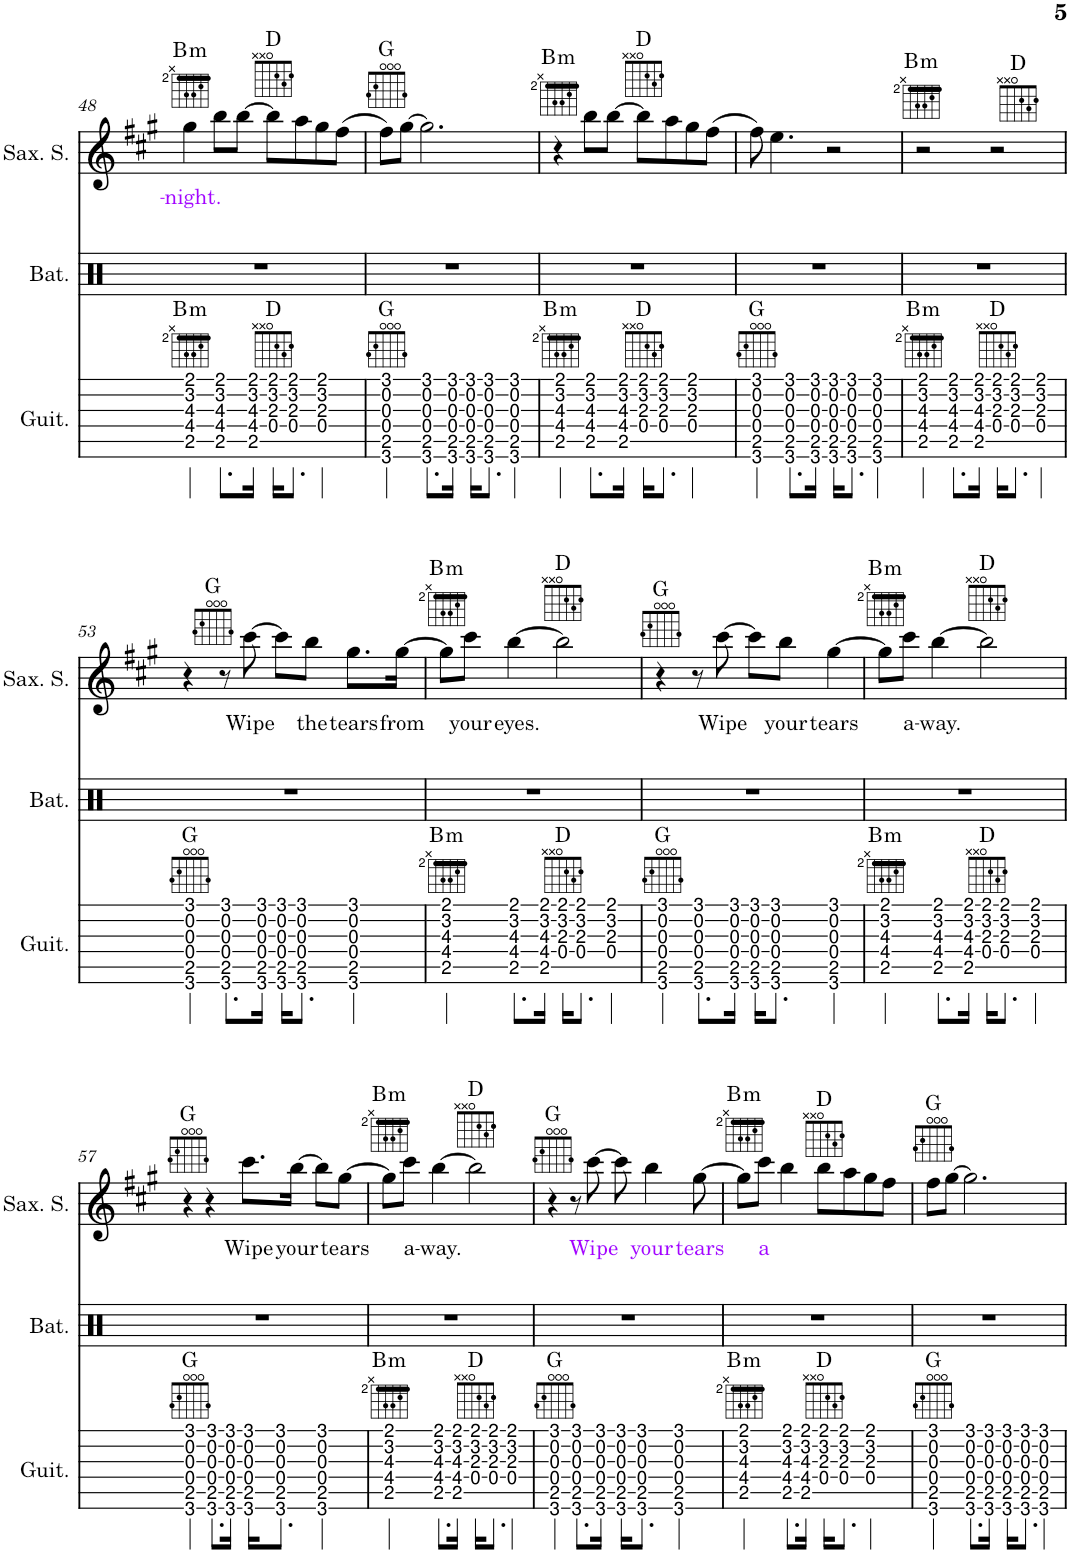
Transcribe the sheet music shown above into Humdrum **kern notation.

**kern	**harte	**kern	**kern	**text	**harte
*part3	*part3	*part2	*part1	*part1	*part1
*staff3	*	*staff2	*staff1	*staff1	*
*I"Guitarra	*	*I"Set de batterie	*I"Saxophone soprano	*	*
*I'Guit.	*	*I'Bat.	*I'Sax. S.	*	*
!!LO:PB:g=z
*	*	*clefX	*clefG2	*	*
*	*	*	*Trd1c2	*	*
*k[f#]	*	*k[]	*k[f#c#g#]	*	*
*M4/4	*	*M4/4	*M4/4	*	*
=48	=48	=48	=48	=48	=48
!	!LO:H:kt=m	!	!	!LO:LY:b:color=#AA00FF	!LO:H:kt=m
4BB\ 4F#\ 4B\ 4d\ 4f#\	B:min	1r	4gg#\	-night.	B:min
8.BB\ 8.F#\ 8.B\ 8.d\ 8.f#\L	.	.	8bb\L	.	.
.	.	.	[8bb\J	.	.
16BB\ 16F#\ 16B\ 16d\ 16f#\Jk	.	.	.	.	.
16D\ 16A\ 16d\ 16f#\KL	D:maj	.	8bb\L]	.	.
8.D\ 8.A\ 8.d\ 8.f#\J	.	.	.	.	.
.	.	.	8aa\	.	.
4D\ 4A\ 4d\ 4f#\	.	.	8gg#\	.	.
.	.	.	(8ff#\J	.	.
=49	=49	=49	=49	=49	=49
4GG\ 4BB\ 4D\ 4G\ 4B\ 4g\	G:maj	1r	8ff#\L)	.	.
.	.	.	[8gg#\J	.	.
8.GG\ 8.BB\ 8.D\ 8.G\ 8.B\ 8.g\L	.	.	2.gg#\]	.	.
16GG\ 16BB\ 16D\ 16G\ 16B\ 16g\Jk	.	.	.	.	.
16GG\ 16BB\ 16D\ 16G\ 16B\ 16g\KL	.	.	.	.	.
8.GG\ 8.BB\ 8.D\ 8.G\ 8.B\ 8.g\J	.	.	.	.	.
4GG\ 4BB\ 4D\ 4G\ 4B\ 4g\	.	.	.	.	.
=50	=50	=50	=50	=50	=50
!	!LO:H:kt=m	!	!	!	!LO:H:kt=m
4BB\ 4F#\ 4B\ 4d\ 4f#\	B:min	1r	4r	.	B:min
8.BB\ 8.F#\ 8.B\ 8.d\ 8.f#\L	.	.	8bb\L	.	.
.	.	.	[8bb\J	.	.
16BB\ 16F#\ 16B\ 16d\ 16f#\Jk	.	.	.	.	.
16D\ 16A\ 16d\ 16f#\KL	D:maj	.	8bb\L]	.	.
8.D\ 8.A\ 8.d\ 8.f#\J	.	.	.	.	.
.	.	.	8aa\	.	.
4D\ 4A\ 4d\ 4f#\	.	.	8gg#\	.	.
.	.	.	(8ff#\J	.	.
=51	=51	=51	=51	=51	=51
4GG\ 4BB\ 4D\ 4G\ 4B\ 4g\	G:maj	1r	8ff#\)	.	.
.	.	.	4.ee\	.	.
8.GG\ 8.BB\ 8.D\ 8.G\ 8.B\ 8.g\L	.	.	.	.	.
16GG\ 16BB\ 16D\ 16G\ 16B\ 16g\Jk	.	.	.	.	.
16GG\ 16BB\ 16D\ 16G\ 16B\ 16g\KL	.	.	2r	.	.
8.GG\ 8.BB\ 8.D\ 8.G\ 8.B\ 8.g\J	.	.	.	.	.
4GG\ 4BB\ 4D\ 4G\ 4B\ 4g\	.	.	.	.	.
=52	=52	=52	=52	=52	=52
!	!LO:H:kt=m	!	!	!	!LO:H:kt=m
4BB\ 4F#\ 4B\ 4d\ 4f#\	B:min	1r	2r	.	B:min
8.BB\ 8.F#\ 8.B\ 8.d\ 8.f#\L	.	.	.	.	.
16BB\ 16F#\ 16B\ 16d\ 16f#\Jk	.	.	.	.	.
16D\ 16A\ 16d\ 16f#\KL	D:maj	.	2r	.	D:maj
8.D\ 8.A\ 8.d\ 8.f#\J	.	.	.	.	.
4D\ 4A\ 4d\ 4f#\	.	.	.	.	.
!!LO:LB:g=z
=53	=53	=53	=53	=53	=53
4GG\ 4BB\ 4D\ 4G\ 4B\ 4g\	G:maj	1r	4r	.	G:maj
8.GG\ 8.BB\ 8.D\ 8.G\ 8.B\ 8.g\L	.	.	8r	.	.
!	!	!	!	!LO:LY:b	!
.	.	.	[8ccc#\	Wipe	.
16GG\ 16BB\ 16D\ 16G\ 16B\ 16g\Jk	.	.	.	.	.
16GG\ 16BB\ 16D\ 16G\ 16B\ 16g\KL	.	.	8ccc#\L]	.	.
8.GG\ 8.BB\ 8.D\ 8.G\ 8.B\ 8.g\J	.	.	.	.	.
!	!	!	!	!LO:LY:b	!
.	.	.	8bb\J	the	.
!	!	!	!	!LO:LY:b	!
4GG\ 4BB\ 4D\ 4G\ 4B\ 4g\	.	.	8.gg#\L	tears	.
!	!	!	!	!LO:LY:b	!
.	.	.	[16gg#\Jk	from	.
=54	=54	=54	=54	=54	=54
!	!LO:H:kt=m	!	!	!	!LO:H:kt=m
4BB\ 4F#\ 4B\ 4d\ 4f#\	B:min	1r	8gg#\L]	.	B:min
!	!	!	!	!LO:LY:b	!
.	.	.	8ccc#\J	your	.
!	!	!	!	!LO:LY:b	!
8.BB\ 8.F#\ 8.B\ 8.d\ 8.f#\L	.	.	[4bb\	eyes.	.
16BB\ 16F#\ 16B\ 16d\ 16f#\Jk	.	.	.	.	.
16D\ 16A\ 16d\ 16f#\KL	D:maj	.	2bb\]	.	D:maj
8.D\ 8.A\ 8.d\ 8.f#\J	.	.	.	.	.
4D\ 4A\ 4d\ 4f#\	.	.	.	.	.
=55	=55	=55	=55	=55	=55
4GG\ 4BB\ 4D\ 4G\ 4B\ 4g\	G:maj	1r	4r	.	G:maj
8.GG\ 8.BB\ 8.D\ 8.G\ 8.B\ 8.g\L	.	.	8r	.	.
!	!	!	!	!LO:LY:b	!
.	.	.	[8ccc#\	Wipe	.
16GG\ 16BB\ 16D\ 16G\ 16B\ 16g\Jk	.	.	.	.	.
16GG\ 16BB\ 16D\ 16G\ 16B\ 16g\KL	.	.	8ccc#\L]	.	.
8.GG\ 8.BB\ 8.D\ 8.G\ 8.B\ 8.g\J	.	.	.	.	.
!	!	!	!	!LO:LY:b	!
.	.	.	8bb\J	your	.
!	!	!	!	!LO:LY:b	!
4GG\ 4BB\ 4D\ 4G\ 4B\ 4g\	.	.	[4gg#\	tears	.
=56	=56	=56	=56	=56	=56
!	!LO:H:kt=m	!	!	!	!LO:H:kt=m
4BB\ 4F#\ 4B\ 4d\ 4f#\	B:min	1r	8gg#\L]	.	B:min
!	!	!	!	!LO:LY:b	!
.	.	.	8ccc#\J	a-	.
!	!	!	!	!LO:LY:b	!
8.BB\ 8.F#\ 8.B\ 8.d\ 8.f#\L	.	.	[4bb\	-way.	.
16BB\ 16F#\ 16B\ 16d\ 16f#\Jk	.	.	.	.	.
16D\ 16A\ 16d\ 16f#\KL	D:maj	.	2bb\]	.	D:maj
8.D\ 8.A\ 8.d\ 8.f#\J	.	.	.	.	.
4D\ 4A\ 4d\ 4f#\	.	.	.	.	.
!!LO:LB:g=z
=57	=57	=57	=57	=57	=57
4GG\ 4BB\ 4D\ 4G\ 4B\ 4g\	G:maj	1r	4r	.	G:maj
8.GG\ 8.BB\ 8.D\ 8.G\ 8.B\ 8.g\L	.	.	4r	.	.
16GG\ 16BB\ 16D\ 16G\ 16B\ 16g\Jk	.	.	.	.	.
!	!	!	!	!LO:LY:b	!
16GG\ 16BB\ 16D\ 16G\ 16B\ 16g\KL	.	.	8.ccc#\L	Wipe	.
8.GG\ 8.BB\ 8.D\ 8.G\ 8.B\ 8.g\J	.	.	.	.	.
!	!	!	!	!LO:LY:b	!
.	.	.	[16bb\Jk	your	.
4GG\ 4BB\ 4D\ 4G\ 4B\ 4g\	.	.	8bb\L]	.	.
!	!	!	!	!LO:LY:b	!
.	.	.	[8gg#\J	tears	.
=58	=58	=58	=58	=58	=58
!	!LO:H:kt=m	!	!	!	!LO:H:kt=m
4BB\ 4F#\ 4B\ 4d\ 4f#\	B:min	1r	8gg#\L]	.	B:min
!	!	!	!	!LO:LY:b	!
.	.	.	8ccc#\J	a-	.
!	!	!	!	!LO:LY:b	!
8.BB\ 8.F#\ 8.B\ 8.d\ 8.f#\L	.	.	[4bb\	-way.	.
16BB\ 16F#\ 16B\ 16d\ 16f#\Jk	.	.	.	.	.
16D\ 16A\ 16d\ 16f#\KL	D:maj	.	2bb\]	.	D:maj
8.D\ 8.A\ 8.d\ 8.f#\J	.	.	.	.	.
4D\ 4A\ 4d\ 4f#\	.	.	.	.	.
=59	=59	=59	=59	=59	=59
4GG\ 4BB\ 4D\ 4G\ 4B\ 4g\	G:maj	1r	4r	.	G:maj
8.GG\ 8.BB\ 8.D\ 8.G\ 8.B\ 8.g\L	.	.	8r	.	.
!	!	!	!	!LO:LY:b:color=#AA00FF	!
.	.	.	[8ccc#\	Wipe	.
16GG\ 16BB\ 16D\ 16G\ 16B\ 16g\Jk	.	.	.	.	.
16GG\ 16BB\ 16D\ 16G\ 16B\ 16g\KL	.	.	8ccc#\]	.	.
8.GG\ 8.BB\ 8.D\ 8.G\ 8.B\ 8.g\J	.	.	.	.	.
!	!	!	!	!LO:LY:b:color=#AA00FF	!
.	.	.	4bb\	your	.
4GG\ 4BB\ 4D\ 4G\ 4B\ 4g\	.	.	.	.	.
!	!	!	!	!LO:LY:b:color=#AA00FF	!
.	.	.	[8gg#\	tears	.
=60	=60	=60	=60	=60	=60
!	!LO:H:kt=m	!	!	!	!LO:H:kt=m
4BB\ 4F#\ 4B\ 4d\ 4f#\	B:min	1r	8gg#\L]	.	B:min
!	!	!	!	!LO:LY:b:color=#AA00FF	!
.	.	.	8ccc#\J	a	.
8.BB\ 8.F#\ 8.B\ 8.d\ 8.f#\L	.	.	4bb\	.	.
16BB\ 16F#\ 16B\ 16d\ 16f#\Jk	.	.	.	.	.
16D\ 16A\ 16d\ 16f#\KL	D:maj	.	8bb\L	.	D:maj
8.D\ 8.A\ 8.d\ 8.f#\J	.	.	.	.	.
.	.	.	8aa\	.	.
4D\ 4A\ 4d\ 4f#\	.	.	8gg#\	.	.
.	.	.	8ff#\J	.	.
=61	=61	=61	=61	=61	=61
4GG\ 4BB\ 4D\ 4G\ 4B\ 4g\	G:maj	1r	8ff#\L	.	.
.	.	.	[8gg#\J	.	.
8.GG\ 8.BB\ 8.D\ 8.G\ 8.B\ 8.g\L	.	.	2.gg#\]	.	.
16GG\ 16BB\ 16D\ 16G\ 16B\ 16g\Jk	.	.	.	.	.
16GG\ 16BB\ 16D\ 16G\ 16B\ 16g\KL	.	.	.	.	.
8.GG\ 8.BB\ 8.D\ 8.G\ 8.B\ 8.g\J	.	.	.	.	.
4GG\ 4BB\ 4D\ 4G\ 4B\ 4g\	.	.	.	.	.
=	=	=	=	=	=
*-	*-	*-	*-	*-	*-
